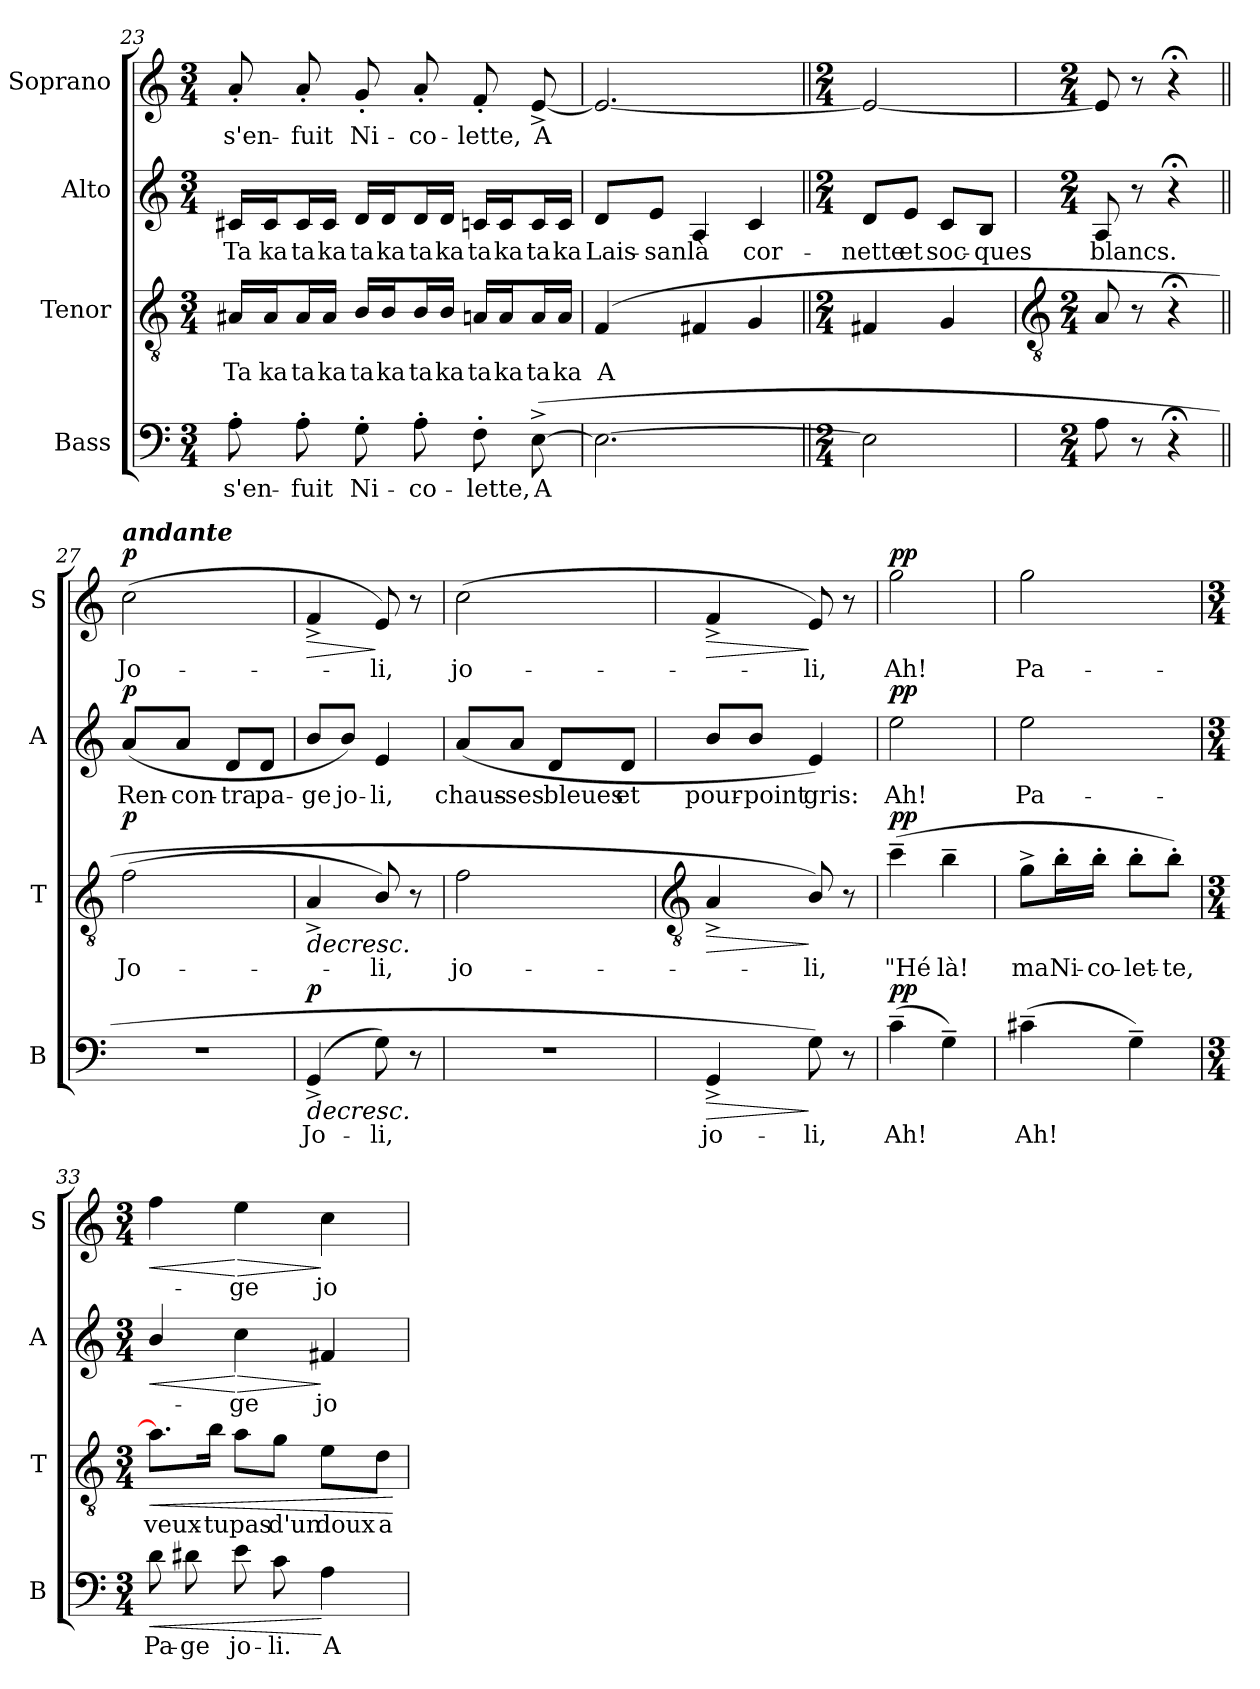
**kern	**text	**dynam	**kern	**text	**dynam	**kern	**text	**dynam	**kern	**text	**dynam
*part4	*part4	*part4	*part3	*part3	*part3	*part2	*part2	*part2	*part1	*part1	*part1
*staff4	*staff4	*staff4	*staff3	*staff3	*staff3	*staff2	*staff2	*staff2	*staff1	*staff1	*staff1
*I"Bass	*	*	*I"Tenor	*	*	*I"Alto	*	*	*I"Soprano	*	*
*I'B	*	*	*I'T	*	*	*I'A	*	*	*I'S	*	*
!!LO:LB:g=z
*clefF4	*	*	*clefGv2	*	*	*clefG2	*	*	*clefG2	*	*
*k[]	*	*	*k[]	*	*	*k[]	*	*	*k[]	*	*
*C:	*	*	*C:	*	*	*C:	*	*	*C:	*	*
*M3/4	*	*	*M3/4	*	*	*M3/4	*	*	*M3/4	*	*
=23	=23	=23	=23	=23	=23	=23	=23	=23	=23	=23	=23
!	!LO:LY:b	!	!	!LO:LY:b	!	!	!LO:LY:b	!	!	!LO:LY:b	!
8A'	s'en-	.	16A#X/LL	Ta	.	16c#X/LL	Ta	.	8a'	s'en-	.
!	!	!	!	!LO:LY:b	!	!	!LO:LY:b	!	!	!	!
.	.	.	16A#/J	ka	.	16c#/J	ka	.	.	.	.
!	!LO:LY:b	!	!	!LO:LY:b	!	!	!LO:LY:b	!	!	!LO:LY:b	!
8A'	-fuit	.	16A#/L	ta	.	16c#/L	ta	.	8a'	-fuit	.
!	!	!	!	!LO:LY:b	!	!	!LO:LY:b	!	!	!	!
.	.	.	16A#/JJ	ka	.	16c#/JJ	ka	.	.	.	.
!	!LO:LY:b	!	!	!LO:LY:b	!	!	!LO:LY:b	!	!	!LO:LY:b	!
8G'	Ni-	.	16B/LL	ta	.	16d/LL	ta	.	8g'	Ni-	.
!	!	!	!	!LO:LY:b	!	!	!LO:LY:b	!	!	!	!
.	.	.	16B/J	ka	.	16d/J	ka	.	.	.	.
!	!LO:LY:b	!	!	!LO:LY:b	!	!	!LO:LY:b	!	!	!LO:LY:b	!
8A'	-co-	.	16B/L	ta	.	16d/L	ta	.	8a'	-co-	.
!	!	!	!	!LO:LY:b	!	!	!LO:LY:b	!	!	!	!
.	.	.	16B/JJ	ka	.	16d/JJ	ka	.	.	.	.
!	!LO:LY:b	!	!	!LO:LY:b	!	!	!LO:LY:b	!	!	!LO:LY:b	!
8F'	-lette,	.	16An/LL	ta	.	16cn/LL	ta	.	8f'	-lette,	.
!	!	!	!	!LO:LY:b	!	!	!LO:LY:b	!	!	!	!
.	.	.	16A/J	ka	.	16c/J	ka	.	.	.	.
!	!LO:LY:b	!	!	!LO:LY:b	!	!	!LO:LY:b	!	!	!LO:LY:b	!
(<[8E^L	A	.	16A/L	ta	.	16c/L	ta	.	[8e^L	A	.
!	!	!	!	!LO:LY:b	!	!	!LO:LY:b	!	!	!	!
.	.	.	16A/JJ	ka	.	16c/JJ	ka	.	.	.	.
=24	=24	=24	=24	=24	=24	=24	=24	=24	=24	=24	=24
!	!	!	!	!LO:LY:b	!	!	!LO:LY:b	!	!	!	!
2.E_	.	.	(<4F	A	.	8d/L	Lais-	.	2.e_	.	.
!	!	!	!	!	!	!	!LO:LY:b	!	!	!	!
.	.	.	.	.	.	8e/J	-san	.	.	.	.
!	!	!	!	!	!	!	!LO:LY:b	!	!	!	!
.	.	.	4F#X	.	.	4A	là	.	.	.	.
!	!	!	!	!	!	!	!LO:LY:b	!	!	!	!
.	.	.	4G	.	.	4c	cor-	.	.	.	.
=25||	=25||	=25||	=25||	=25||	=25||	=25||	=25||	=25||	=25||	=25||	=25||
*M2/4	*	*	*M2/4	*	*	*M2/4	*	*	*M2/4	*	*
!	!	!	!	!	!	!	!LO:LY:b	!	!	!	!
2E]	.	.	4F#X	.	.	8d/L	-nette	.	2e_	.	.
!	!	!	!	!	!	!	!LO:LY:b	!	!	!	!
.	.	.	.	.	.	8e/J	et	.	.	.	.
!	!	!	!	!	!	!	!LO:LY:b	!	!	!	!
.	.	.	4G	.	.	8c/L	soc-	.	.	.	.
!	!	!	!	!	!	!	!LO:LY:b	!	!	!	!
.	.	.	.	.	.	8B/J	-ques	.	.	.	.
!!LO:LB:g=z
=26	=26	=26	=26	=26	=26	=26	=26	=26	=26	=26	=26
*	*	*	*clefGv2	*	*	*	*	*	*	*	*
*M2/4	*	*	*M2/4	*	*	*M2/4	*	*	*M2/4	*	*
!	!	!	!	!	!	!	!LO:LY:b	!	!	!	!
8A	.	.	8A	.	.	8A	blancs.	.	8e]	.	.
8r	.	.	8r	.	.	8r	.	.	8r	.	.
4r;<	.	.	4r;<	.	.	4r;<	.	.	4r;<	.	.
=27||	=27||	=27||	=27||	=27||	=27||	=27||	=27||	=27||	=27||	=27||	=27||
!	!	!	!	!	!	!	!	!	!LO:TX:a:Bi:t=andante	!	!
!	!	!	!	!LO:LY:b	!LO:DY:b	!	!LO:LY:b	!LO:DY:b	!	!LO:LY:b	!LO:DY:b
2r	.	.	(<2f	Jo-	p	(<8a/L	Ren-	p	(<2cc	Jo-	p
!	!	!	!	!	!	!	!LO:LY:b	!	!	!	!
.	.	.	.	.	.	8a/J	-con-	.	.	.	.
!	!	!	!	!	!	!	!LO:LY:b	!	!	!	!
.	.	.	.	.	.	8d/L	-tra	.	.	.	.
!	!	!	!	!	!	!	!LO:LY:b	!	!	!	!
.	.	.	.	.	.	8d/J	pa-	.	.	.	.
=28	=28	=28	=28	=28	=28	=28	=28	=28	=28	=28	=28
!	!LO:LY:b	!LO:HP:b	!	!	!LO:HP:b	!	!LO:LY:b	!	!	!	!LO:HP:b
!	!	!LO:DY:n=1:b	!	!	!	!	!	!	!	!	!
(<4GG^	Jo-	> p	4A^	.	>	8b/L	-ge	.	4f^	.	>
!	!	!	!	!	!	!	!LO:LY:b	!	!	!	!
.	.	.	.	.	.	8b/J)	jo-	.	.	.	.
!	!LO:LY:b	!	!	!LO:LY:b	!	!	!LO:LY:b	!	!	!LO:LY:b	!
8G)	-li,	.	8B/)	li,	.	4e	-li,	.	8e)	li,	]
8r	.	.	8r	.	.	.	.	.	8r	.	.
=29	=29	=29	=29	=29	=29	=29	=29	=29	=29	=29	=29
!LO:N:vis=1	!	!	!	!LO:LY:b	!	!	!LO:LY:b	!	!	!LO:LY:b	!
2r	.	.	2f	jo-	.	(<8a/L	chaus-	.	(<2cc	jo-	.
!	!	!	!	!	!	!	!LO:LY:b	!	!	!	!
.	.	.	.	.	.	8a/J	-ses	.	.	.	.
!	!	!	!	!	!	!	!LO:LY:b	!	!	!	!
.	.	.	.	.	.	8d/L	bleues	.	.	.	.
!	!	!	!	!	!	!	!LO:LY:b	!	!	!	!
.	.	.	.	.	.	8d/J	et	.	.	.	.
!!LO:LB:g=z
=30	=30	=30	=30	=30	=30	=30	=30	=30	=30	=30	=30
*	*	*	*clefGv2	*	*	*	*	*	*	*	*
!	!LO:LY:b	!LO:HP:b	!	!	!LO:HP:b	!	!LO:LY:b	!	!	!	!LO:HP:b
4GG^	jo-	>	4A^	.	>	8b/L	pour-	.	4f^	.	>
!	!	!	!	!	!	!	!LO:LY:b	!	!	!	!
.	.	.	.	.	.	8b/J	-point	.	.	.	.
!	!LO:LY:b	!	!	!LO:LY:b	!	!	!LO:LY:b	!	!	!LO:LY:b	!
8G)	-li,	]	8B/)	li,	]	4e)	gris:	.	8e)	li,	]
8r	.	.	8r	.	.	.	.	.	8r	.	.
=31	=31	=31	=31	=31	=31	=31	=31	=31	=31	=31	=31
!	!LO:LY:b	!LO:DY:b	!	!LO:LY:b	!LO:DY:b	!	!LO:LY:b	!LO:DY:b	!	!LO:LY:b	!LO:DY:b
(>4c~	Ah!	pp	(>4cc~	"Hé	pp	2ee	Ah!	pp	2gg	Ah!	pp
!	!	!	!	!LO:LY:b	!	!	!	!	!	!	!
4G~)	.	.	4b~	là!	.	.	.	.	.	.	.
=32	=32	=32	=32	=32	=32	=32	=32	=32	=32	=32	=32
!	!LO:LY:b	!	!	!LO:LY:b	!	!	!LO:LY:b	!	!	!LO:LY:b	!
(>4c#X~	Ah!	.	8g^\L	ma	.	2ee	Pa-	.	2gg	Pa-	.
!	!	!	!	!LO:LY:b	!	!	!	!	!	!	!
.	.	.	16b'\L	Ni-	.	.	.	.	.	.	.
!	!	!	!	!LO:LY:b	!	!	!	!	!	!	!
.	.	.	16b'\JJ	-co-	.	.	.	.	.	.	.
!	!	!	!	!LO:LY:b	!	!	!	!	!	!	!
4G~)	.	.	8b'\L	-let-	.	.	.	.	.	.	.
!	!	!	!	!LO:LY:b	!	!	!	!	!	!	!
.	.	.	8b'\J)	-te,	.	.	.	.	.	.	.
=33	=33	=33	=33	=33	=33	=33	=33	=33	=33	=33	=33
*M3/4	*	*	*M3/4	*	*	*M3/4	*	*	*M3/4	*	*
!	!LO:LY:b	!LO:HP:b	!	!LO:LY:b	!LO:HP:b	!	!	!LO:HP:b	!	!	!LO:HP:b
8d	Pa-	<	8.a\L]	veux-	<	4b/	.	<	4ff	.	<
!	!LO:LY:b	!	!	!	!	!	!	!	!	!	!
8d#X	-ge	.	.	.	.	.	.	.	.	.	.
!	!	!	!	!LO:LY:b	!	!	!	!	!	!	!
.	.	.	16b\Jk	-tu	.	.	.	.	.	.	.
!	!LO:LY:b	!	!	!LO:LY:b	!	!	!LO:LY:b	!LO:HP:n=1:b	!	!LO:LY:b	!LO:HP:n=1:b
8e	jo-	]	8a\L	pas	.	4cc	ge	[ >	4ee	ge	[ >
!	!LO:LY:b	!	!	!LO:LY:b	!	!	!	!	!	!	!
8c	-li.	.	8g\J	d'un	]	.	.	.	.	.	.
!	!LO:LY:b	!	!	!LO:LY:b	!	!	!LO:LY:b	!	!	!LO:LY:b	!
4A	A	[	8e\L	doux	.	4f#X	jo-	]	4cc	jo-	]
!	!	!	!	!LO:LY:b	!	!	!	!	!	!	!
.	.	.	8d\J	a-	.	.	.	.	.	.	.
.	.	.	.	.	[	.	.	.	.	.	.
=	=	=	=	=	=	=	=	=	=	=	=
*-	*-	*-	*-	*-	*-	*-	*-	*-	*-	*-	*-
